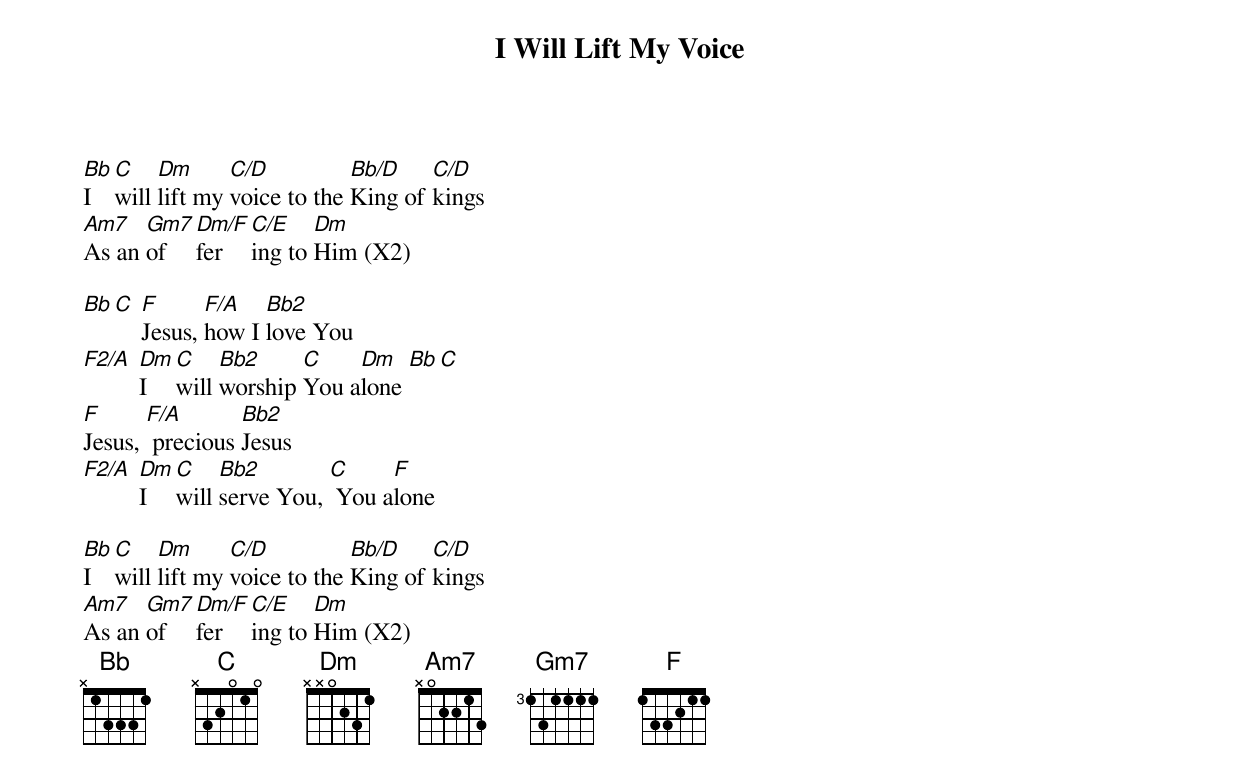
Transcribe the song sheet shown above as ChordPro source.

{title: I Will Lift My Voice}
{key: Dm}
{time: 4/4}
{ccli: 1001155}
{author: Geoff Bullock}
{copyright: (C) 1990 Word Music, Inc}

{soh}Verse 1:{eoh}
[Bb]I [C]will [Dm]lift my [C/D]voice to the [Bb/D]King of [C/D]kings
[Am7]As an [Gm7]of[Dm/F]fer[C/E]ing to [Dm]Him (X2)

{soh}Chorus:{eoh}
[Bb][C] [F]Jesus, [F/A]how I [Bb2]love You
[F2/A] [Dm]I [C]will [Bb2]worship [C]You a[Dm]lone [Bb][C]
[F]Jesus, [F/A] precious [Bb2]Jesus
[F2/A] [Dm]I [C]will [Bb2]serve You, [C] You a[F]lone

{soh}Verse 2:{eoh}
[Bb]I [C]will [Dm]lift my [C/D]voice to the [Bb/D]King of [C/D]kings
[Am7]As an [Gm7]of[Dm/F]fer[C/E]ing to [Dm]Him (X2)
